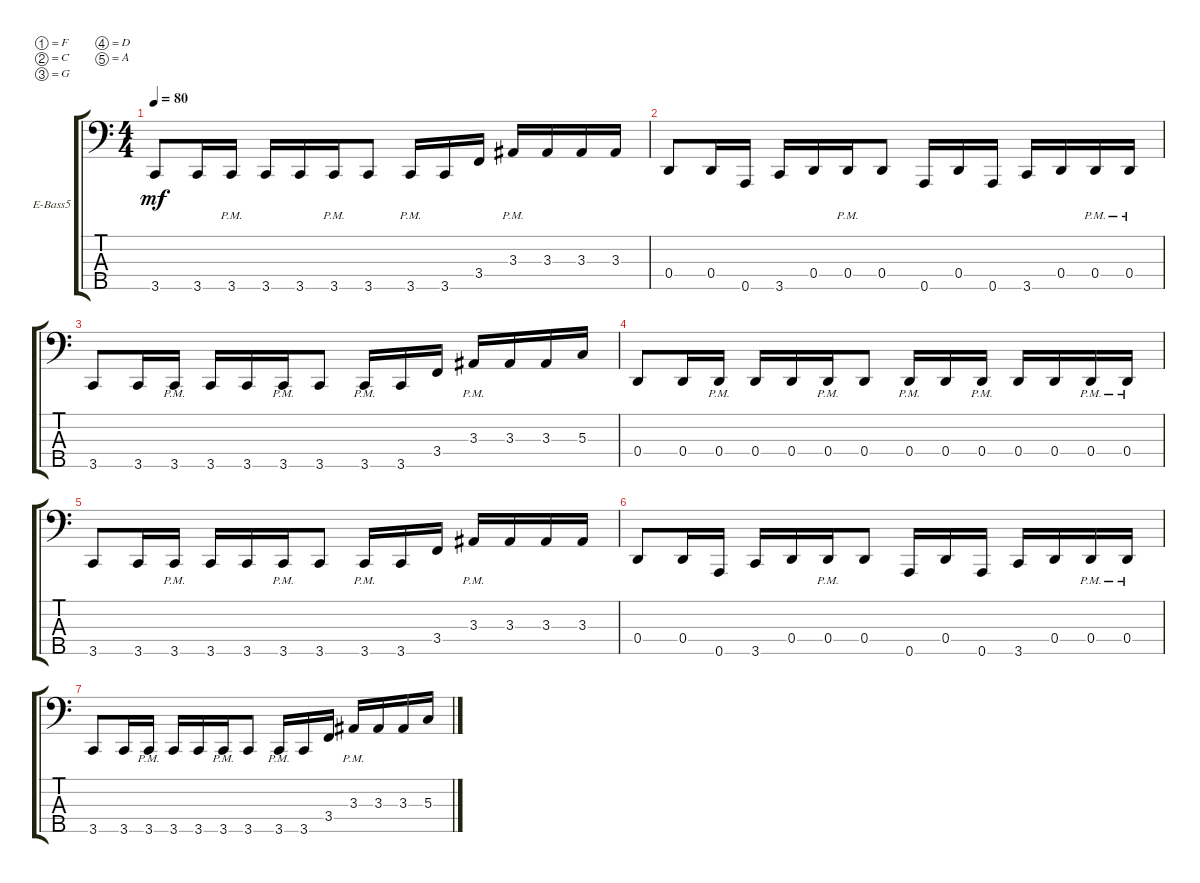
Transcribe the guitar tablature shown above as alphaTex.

\defaultSystemsLayout 4
\bracketExtendMode groupsimilarinstruments
\firstSystemTrackNameOrientation horizontal
\otherSystemsTrackNameOrientation horizontal
\track ("Electric Bass" "E-Bass5") {instrument electricbassfinger}
\staff {score tabs}
\tuning (F2 C2 G1 D1 A0)
\ts (4 4)
\tempo 80
\clef f4
\ks c
3.5.8{dy mf} 3.5.16 3.5{pm}.16 3.5.16 3.5.16 3.5{pm}.16 3.5.8 3.5{pm}.16 3.5.16 3.4.16 3.3{pm}.16 3.3.16 3.3.16 3.3.16 |
0.4.8 0.4.16 0.5.16 3.5.16 0.4.16 0.4{pm}.16 0.4.8 0.5.16 0.4.16 0.5.16 3.5.16 0.4.16 0.4{pm}.16 0.4{pm}.16 |
3.5.8 3.5.16 3.5{pm}.16 3.5.16 3.5.16 3.5{pm}.16 3.5.8 3.5{pm}.16 3.5.16 3.4.16 3.3{pm}.16 3.3.16 3.3.16 5.3.16 |
0.4.8 0.4.16 0.4{pm}.16 0.4.16 0.4.16 0.4{pm}.16 0.4.8 0.4{pm}.16 0.4.16 0.4{pm}.16 0.4.16 0.4.16 0.4{pm}.16 0.4{pm}.16 |
3.5.8 3.5.16 3.5{pm}.16 3.5.16 3.5.16 3.5{pm}.16 3.5.8 3.5{pm}.16 3.5.16 3.4.16 3.3{pm}.16 3.3.16 3.3.16 3.3.16 |
0.4.8 0.4.16 0.5.16 3.5.16 0.4.16 0.4{pm}.16 0.4.8 0.5.16 0.4.16 0.5.16 3.5.16 0.4.16 0.4{pm}.16 0.4{pm}.16 |
3.5.8 3.5.16 3.5{pm}.16 3.5.16 3.5.16 3.5{pm}.16 3.5.8 3.5{pm}.16 3.5.16 3.4.16 3.3{pm}.16 3.3.16 3.3.16 5.3.16
